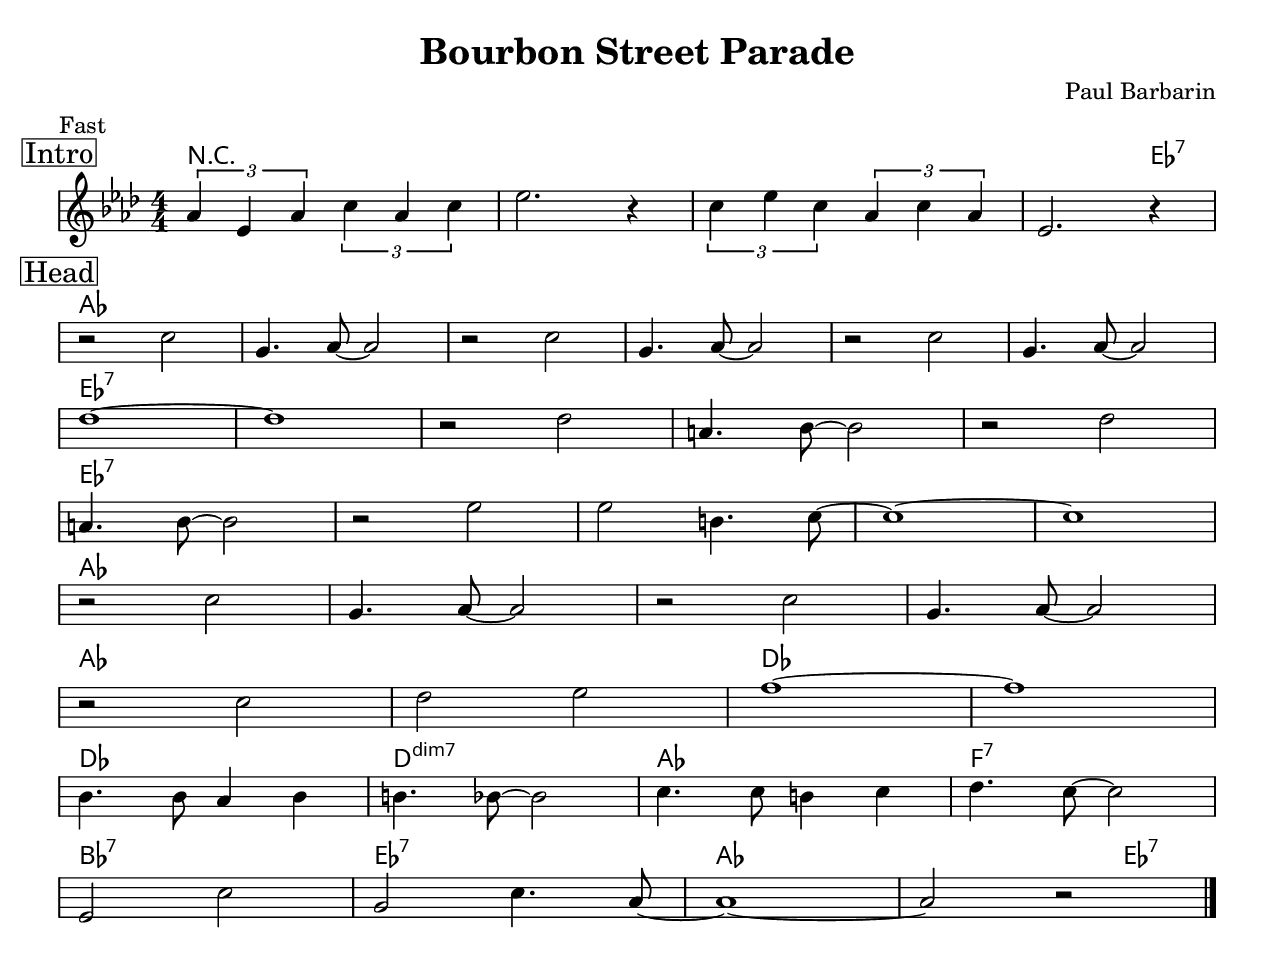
\version "2.22.1"

\include "../includes/globals.ily"
\include "../includes/chords.ily"
\include "../includes/symbols.ily"

\header {
  %% TODO: metadata
  title = "Bourbon Street Parade"
  composer = "Paul Barbarin"
  meter = "Fast"
}

\score {
  <<
    \new ChordNames="Chords" {
      \transpose c c {
        \chordmode {
          \set chordNameExceptions = #jazzChordExceptions
          \set chordChanges = ##t

          %% intro
          r1 r1 r1 r2. ees4:7

          %% head
          \repeat unfold 6 { aes1 }
          \repeat unfold 10 { ees1:7 }
          \repeat unfold 6 { aes1 }
          \repeat unfold 3 { des }
          d1:dim7 | aes1 | f1:7 |
          bes1:7 | ees1:7 | aes1 | aes2. ees4:7
        }
      }
    }

  \new Voice="Voice" {
    \transpose c c {
      \key aes \major
      \time 4/4
      \numericTimeSignature

      \boxMark "Intro"
      \tuplet 3/2 { aes'4 ees'4 aes'4 }
        \tuplet 3/2 { c''4 aes'4 c''4 } |
      ees''2. r4 |
      \tuplet 3/2 { c''4 ees''4 c''4 }
        \tuplet 3/2 { aes'4 c''4 aes'4 } |
      ees'2. r4 | \endLine

      \boxMark "Head"

      r2 c''2 |
      g'4. aes'8~ aes'2 |
      r2 c''2 |
      g'4. aes'8~aes'2 |
      r2 c''2 | 
      g'4. aes'8~aes'2 |\endLine

      des''1~ |
      des''1 |
      r2 des''2 |
      a'4. bes'8~ bes'2 |
      r2 des''2 | \endLine

      a'4. bes'8~ bes'2 |
      r2 ees''2 |
      ees''2 b'4. c''8~ |
      c''1~ | 
      c''1 | \endLine

      r2 c''2 |
      g'4. aes'8~ aes'2 |
      r2 c''2 |
      g'4. aes'8~ aes'2 | \endLine

      r2 c''2 |
      des''2 ees''2 |
      f''1~ |
      f''1 | \endLine

      bes'4. bes'8 aes'4 bes'4 |
      b'4. bes'8~ bes'2 |
      c''4. c''8 b'4 c''4 |
      des''4. c''8~ c''2 | \endLine

      ees'2 c''2 |
      g'2 c''4. aes'8~ |
      aes'1~ |
      aes'2 r2

      \songEndBar
    }
  }

  \new Lyrics="Lyrics" \lyricsto "Voice" {
    \lyricmode {
    }
  }

 >>
}
